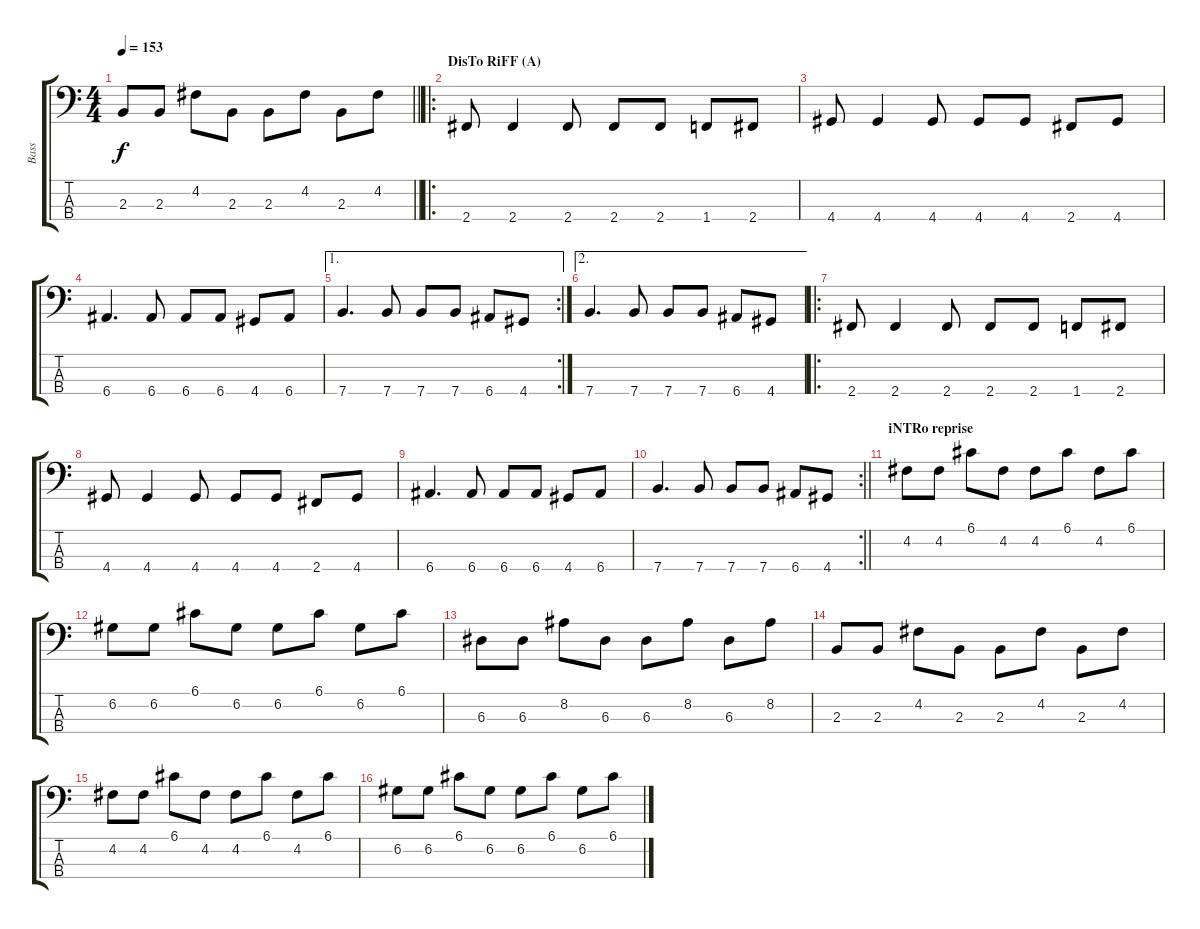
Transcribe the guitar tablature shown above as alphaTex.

\track ("Bass" "Bass") {instrument electricbassfinger}
\staff {score tabs}
\tuning (G2 D2 A1 E1) {hide}
\ts (4 4)
\tempo 153
\clef f4
\barLineRight lightlight
\ks c
2.3.8{dy f} 2.3.8 4.2.8 2.3.8 2.3.8 4.2.8 2.3.8 4.2.8 |
\ro
\section ("" "DisTo RiFF (A)")
2.4.8 2.4.4 2.4.8 2.4.8 2.4.8 1.4.8 2.4.8 |
4.4.8 4.4.4 4.4.8 4.4.8 4.4.8 2.4.8 4.4.8 |
6.4.4{d} 6.4.8 6.4.8 6.4.8 4.4.8 6.4.8 |
\ae 1
\rc 2
7.4.4{d} 7.4.8 7.4.8 7.4.8 6.4.8 4.4.8 |
\ae 2
7.4.4{d} 7.4.8 7.4.8 7.4.8 6.4.8 4.4.8 |
\ro
2.4.8 2.4.4 2.4.8 2.4.8 2.4.8 1.4.8 2.4.8 |
4.4.8 4.4.4 4.4.8 4.4.8 4.4.8 2.4.8 4.4.8 |
6.4.4{d} 6.4.8 6.4.8 6.4.8 4.4.8 6.4.8 |
\rc 2
\barLineRight lightlight
7.4.4{d} 7.4.8 7.4.8 7.4.8 6.4.8 4.4.8 |
\section ("" "iNTRo reprise")
4.2.8 4.2.8 6.1.8 4.2.8 4.2.8 6.1.8 4.2.8 6.1.8 |
6.2.8 6.2.8 6.1.8 6.2.8 6.2.8 6.1.8 6.2.8 6.1.8 |
6.3.8 6.3.8 8.2.8 6.3.8 6.3.8 8.2.8 6.3.8 8.2.8 |
2.3.8 2.3.8 4.2.8 2.3.8 2.3.8 4.2.8 2.3.8 4.2.8 |
4.2.8 4.2.8 6.1.8 4.2.8 4.2.8 6.1.8 4.2.8 6.1.8 |
6.2.8 6.2.8 6.1.8 6.2.8 6.2.8 6.1.8 6.2.8 6.1.8
